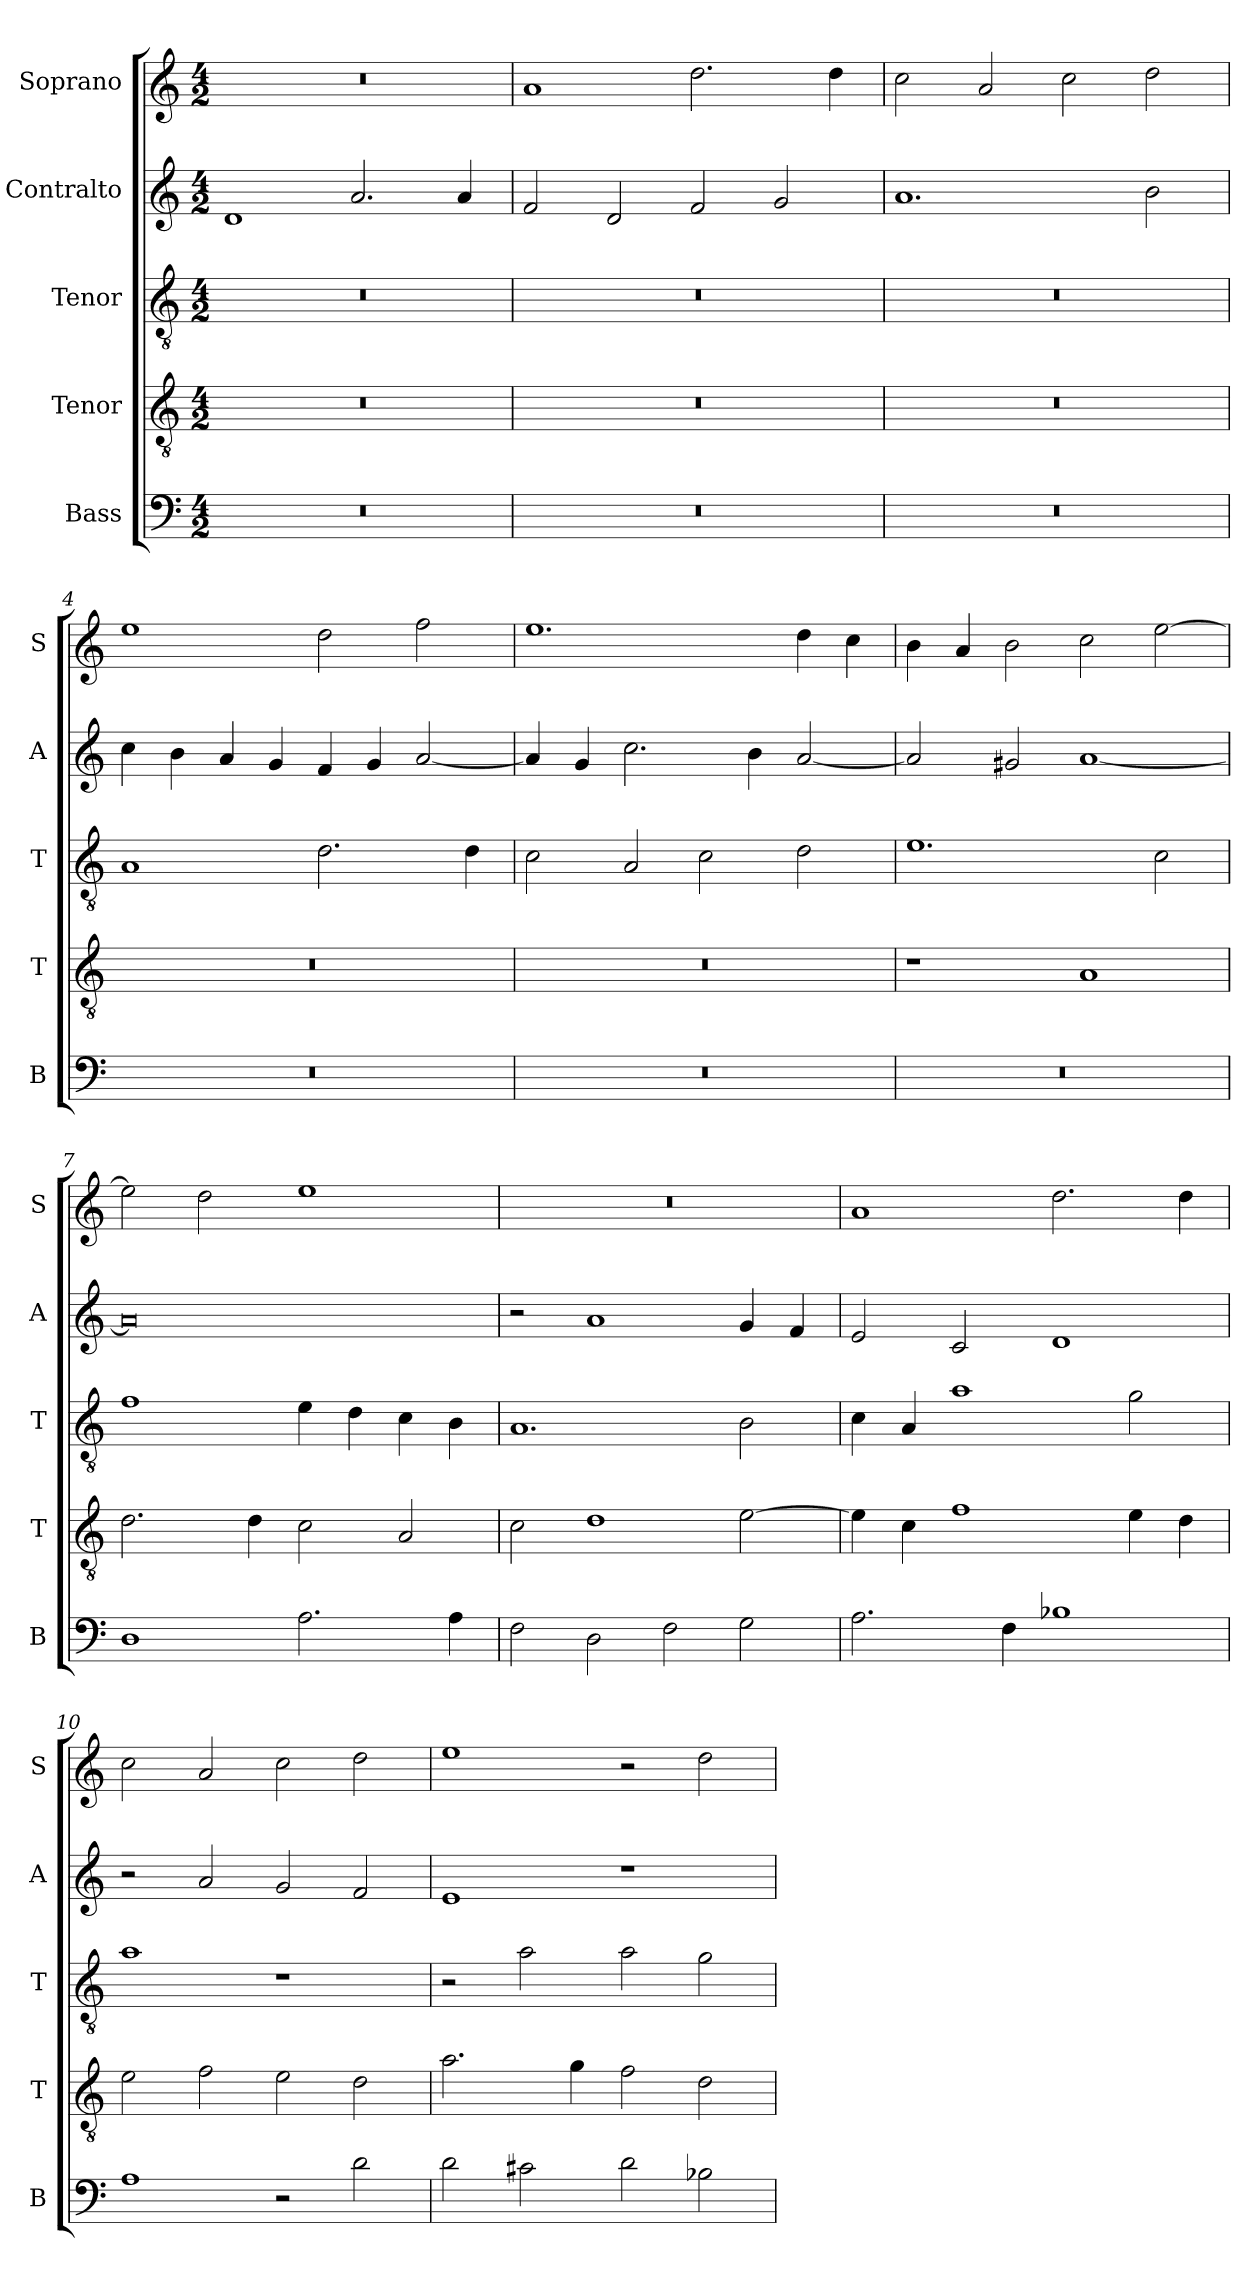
**kern	**kern	**kern	**kern	**kern
*part5	*part4	*part3	*part2	*part1
*staff5	*staff4	*staff3	*staff2	*staff1
*I"Bass	*I"Tenor	*I"Tenor	*I"Contralto	*I"Soprano
*I'B	*I'T	*I'T	*I'A	*I'S
*clefF4	*clefGv2	*clefGv2	*clefG2	*clefG2
*k[]	*k[]	*k[]	*k[]	*k[]
*A:aeo	*A:aeo	*A:aeo	*A:aeo	*A:aeo
*M4/2	*M4/2	*M4/2	*M4/2	*M4/2
=1	=1	=1	=1	=1
0r	0r	0r	1d	0r
.	.	.	2.a	.
.	.	.	4a	.
=2	=2	=2	=2	=2
0r	0r	0r	2f	1a
.	.	.	2d	.
.	.	.	2f	2.dd
.	.	.	2g	.
.	.	.	.	4dd
=3	=3	=3	=3	=3
0r	0r	0r	1.a	2cc
.	.	.	.	2a
.	.	.	.	2cc
.	.	.	2b	2dd
=4	=4	=4	=4	=4
0r	0r	1A	4cc	1ee
.	.	.	4b	.
.	.	.	4a	.
.	.	.	4g	.
.	.	2.d	4f	2dd
.	.	.	4g	.
.	.	.	[2a	2ff
.	.	4d	.	.
=5	=5	=5	=5	=5
0r	0r	2c	4a]	1.ee
.	.	.	4g	.
.	.	2A	2.cc	.
.	.	2c	.	.
.	.	.	4b	.
.	.	2d	[2a	4dd
.	.	.	.	4cc
=6	=6	=6	=6	=6
0r	1r	1.e	2a]	4b
.	.	.	.	4a
.	.	.	2g#X	2b
.	1A	.	[1a	2cc
.	.	2c	.	[2ee
=7	=7	=7	=7	=7
1D	2.d	1f	0a]	2ee]
.	.	.	.	2dd
.	4d	.	.	.
2.A	2c	4e	.	1ee
.	.	4d	.	.
.	2A	4c	.	.
4A	.	4B	.	.
=8	=8	=8	=8	=8
2F	2c	1.A	2r	0r
2D	1d	.	1a	.
2F	.	.	.	.
2G	[2e	2B	4g	.
.	.	.	4f	.
=9	=9	=9	=9	=9
2.A	4e]	4c	2e	1a
.	4c	4A	.	.
.	1f	1a	2c	.
4F	.	.	.	.
1B-X	.	.	1d	2.dd
.	4e	2g	.	.
.	4d	.	.	4dd
=10	=10	=10	=10	=10
1A	2e	1a	2r	2cc
.	2f	.	2a	2a
2r	2e	1r	2g	2cc
2d	2d	.	2f	2dd
=11	=11	=11	=11	=11
2d	2.a	2r	1e	1ee
2c#X	.	2a	.	.
.	4g	.	.	.
2d	2f	2a	1r	2r
2B-X	2d	2g	.	2dd
=	=	=	=	=
*-	*-	*-	*-	*-
